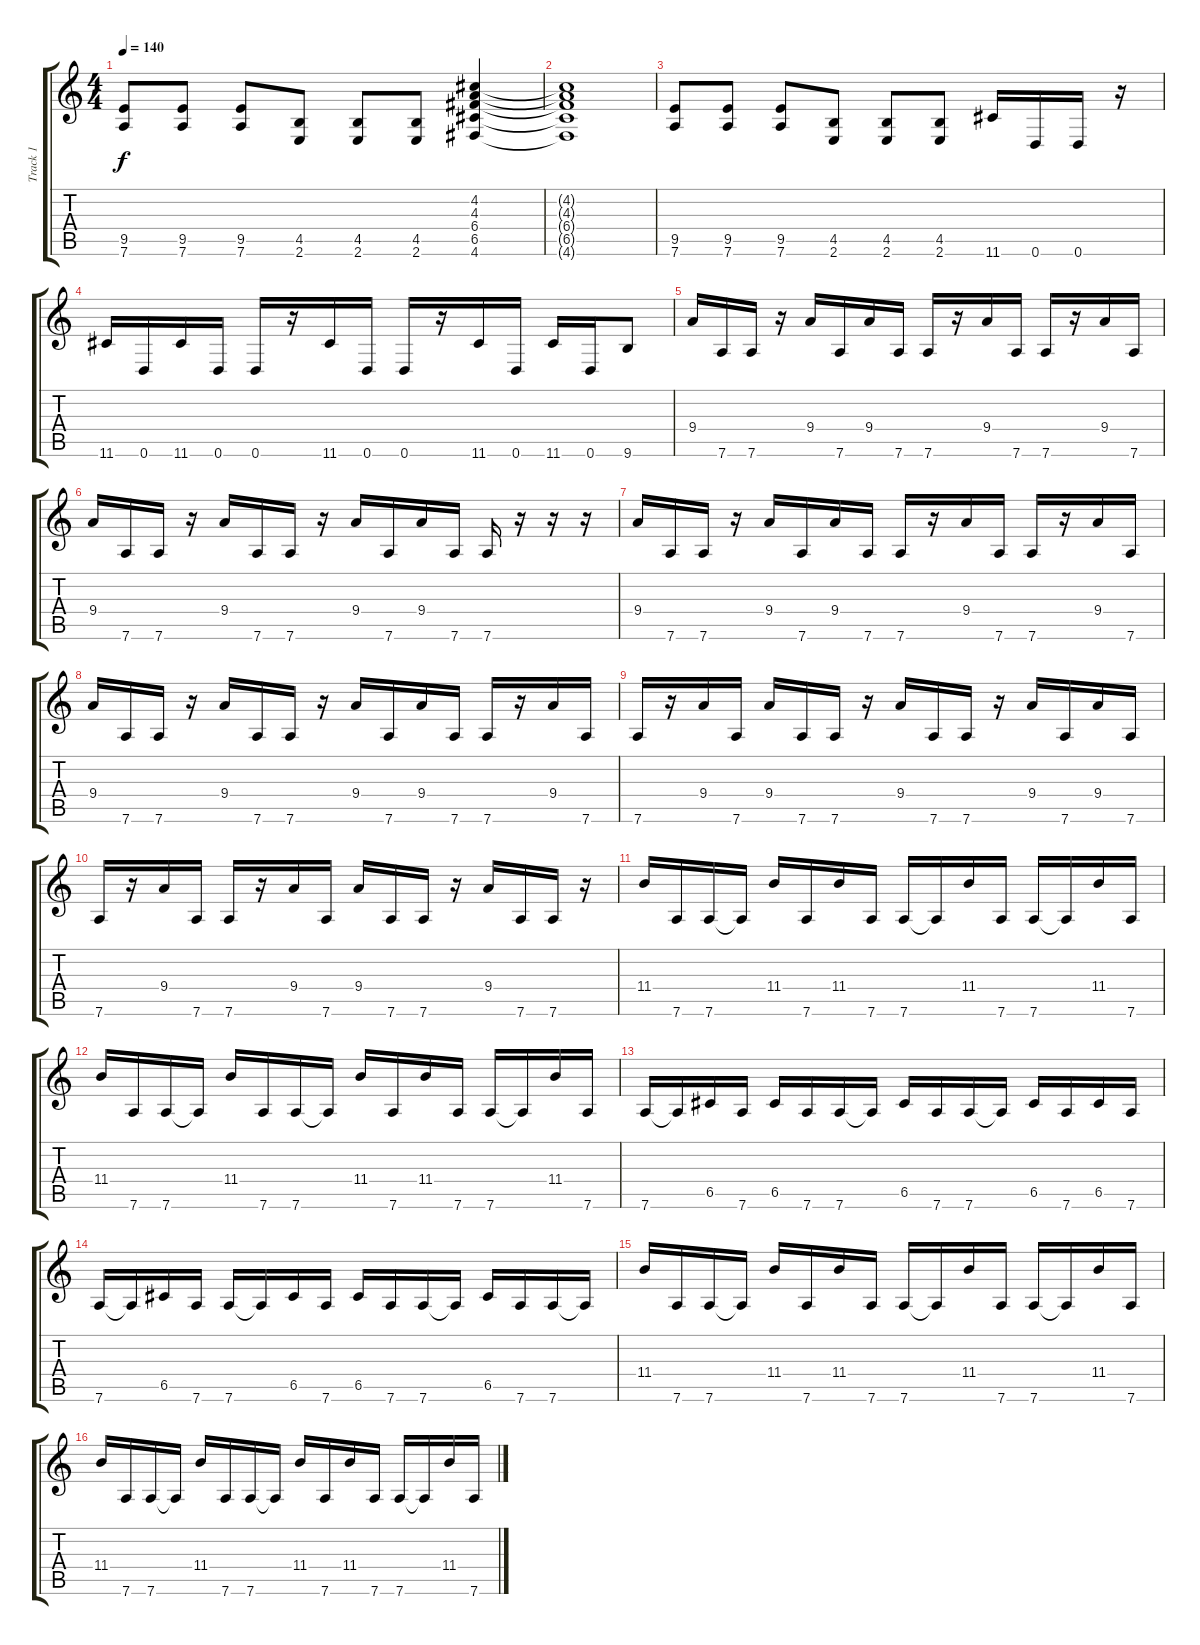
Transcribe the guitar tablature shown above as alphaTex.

\track ("Track 1" "Track 1") {instrument distortionguitar}
\staff {score tabs}
\tuning (D4 A3 F3 C3 G2 D2) {hide}
\ts (4 4)
\tempo 140
\clef g2
\ks c
(9.5 7.6).8{dy f} (9.5 7.6).8 (9.5 7.6).8 (4.5 2.6).8 (4.5 2.6).8 (4.5 2.6).8 (4.2 4.3 6.4 6.5 4.6).4 |
(4.2{t} 4.3{t} 6.4{t} 6.5{t} 4.6{t}).1 |
(9.5 7.6).8 (9.5 7.6).8 (9.5 7.6).8 (4.5 2.6).8 (4.5 2.6).8 (4.5 2.6).8 11.6.16 0.6.16 0.6.16 r.16 |
11.6.16 0.6.16 11.6.16 0.6.16 0.6.16 r.16 11.6.16 0.6.16 0.6.16 r.16 11.6.16 0.6.16 11.6.16 0.6.16 9.6.8 |
9.4.16 7.6.16 7.6.16 r.16 9.4.16 7.6.16 9.4.16 7.6.16 7.6.16 r.16 9.4.16 7.6.16 7.6.16 r.16 9.4.16 7.6.16 |
9.4.16 7.6.16 7.6.16 r.16 9.4.16 7.6.16 7.6.16 r.16 9.4.16 7.6.16 9.4.16 7.6.16 7.6.16 r.16 r.16 r.16 |
9.4.16 7.6.16 7.6.16 r.16 9.4.16 7.6.16 9.4.16 7.6.16 7.6.16 r.16 9.4.16 7.6.16 7.6.16 r.16 9.4.16 7.6.16 |
9.4.16 7.6.16 7.6.16 r.16 9.4.16 7.6.16 7.6.16 r.16 9.4.16 7.6.16 9.4.16 7.6.16 7.6.16 r.16 9.4.16 7.6.16 |
7.6.16 r.16 9.4.16 7.6.16 9.4.16 7.6.16 7.6.16 r.16 9.4.16 7.6.16 7.6.16 r.16 9.4.16 7.6.16 9.4.16 7.6.16 |
7.6.16 r.16 9.4.16 7.6.16 7.6.16 r.16 9.4.16 7.6.16 9.4.16 7.6.16 7.6.16 r.16 9.4.16 7.6.16 7.6.16 r.16 |
11.4.16 7.6.16 7.6.16 7.6{t}.16 11.4.16 7.6.16 11.4.16 7.6.16 7.6.16 7.6{t}.16 11.4.16 7.6.16 7.6.16 7.6{t}.16 11.4.16 7.6.16 |
11.4.16 7.6.16 7.6.16 7.6{t}.16 11.4.16 7.6.16 7.6.16 7.6{t}.16 11.4.16 7.6.16 11.4.16 7.6.16 7.6.16 7.6{t}.16 11.4.16 7.6.16 |
7.6.16 7.6{t}.16 6.5.16 7.6.16 6.5.16 7.6.16 7.6.16 7.6{t}.16 6.5.16 7.6.16 7.6.16 7.6{t}.16 6.5.16 7.6.16 6.5.16 7.6.16 |
7.6.16 7.6{t}.16 6.5.16 7.6.16 7.6.16 7.6{t}.16 6.5.16 7.6.16 6.5.16 7.6.16 7.6.16 7.6{t}.16 6.5.16 7.6.16 7.6.16 7.6{t}.16 |
11.4.16 7.6.16 7.6.16 7.6{t}.16 11.4.16 7.6.16 11.4.16 7.6.16 7.6.16 7.6{t}.16 11.4.16 7.6.16 7.6.16 7.6{t}.16 11.4.16 7.6.16 |
11.4.16 7.6.16 7.6.16 7.6{t}.16 11.4.16 7.6.16 7.6.16 7.6{t}.16 11.4.16 7.6.16 11.4.16 7.6.16 7.6.16 7.6{t}.16 11.4.16 7.6.16
